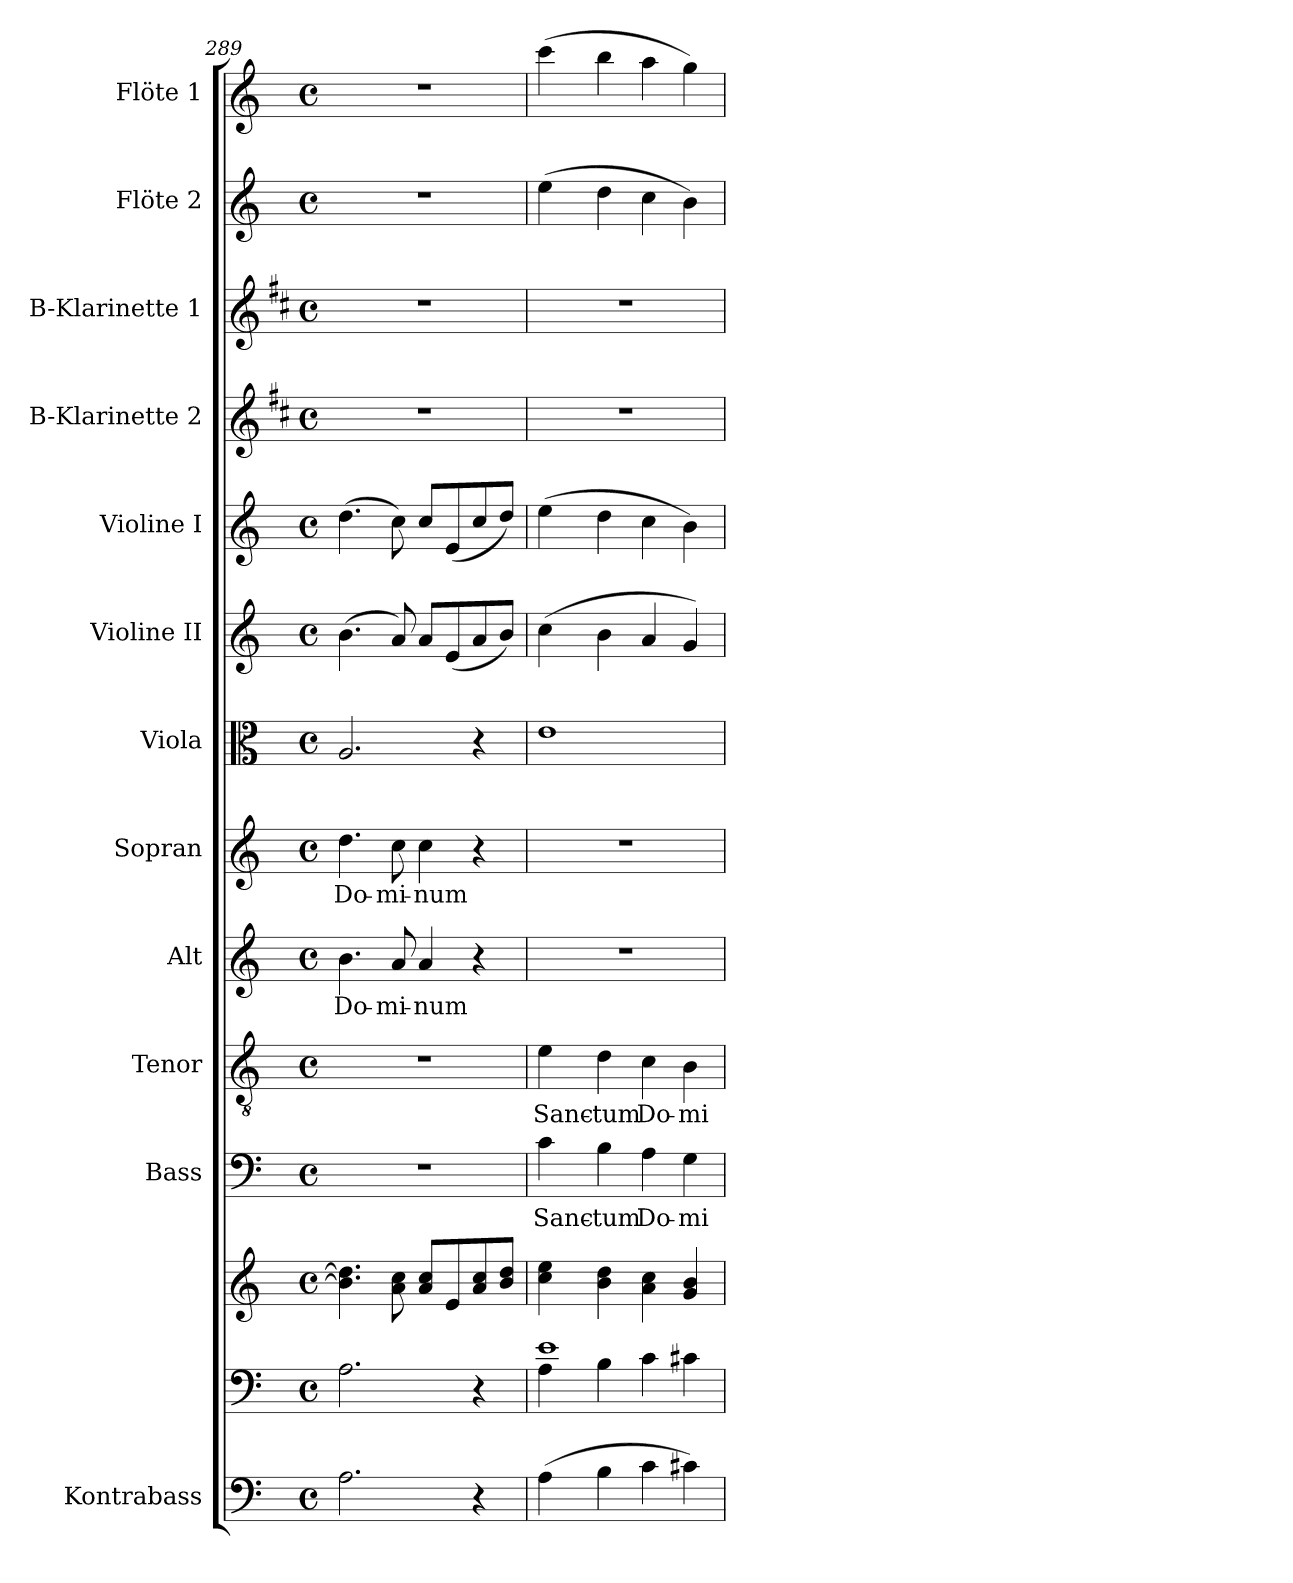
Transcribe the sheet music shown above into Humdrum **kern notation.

**kern	**kern	**kern	**kern	**text	**kern	**text	**kern	**text	**kern	**text	**kern	**kern	**kern	**kern	**kern	**kern	**kern
*part13	*part12	*part12	*part11	*part11	*part10	*part10	*part9	*part9	*part8	*part8	*part7	*part6	*part5	*part4	*part3	*part2	*part1
*staff14	*staff13	*staff12	*staff11	*staff11	*staff10	*staff10	*staff9	*staff9	*staff8	*staff8	*staff7	*staff6	*staff5	*staff4	*staff3	*staff2	*staff1
*I"Kontrabass	*	*	*I"Bass	*	*I"Tenor	*	*I"Alt	*	*I"Sopran	*	*I"Viola	*I"Violine II	*I"Violine I	*I"B-Klarinette 2	*I"B-Klarinette 1	*I"Flöte 2	*I"Flöte 1
*I'Kb.	*	*	*I'B.	*	*I'T.	*	*I'A.	*	*I'S.	*	*I'Vla.	*I'Vl. II	*I'Vl. I	*I'B Kl. 2	*I'B Kl. 1	*I'Fl. 2	*I'Fl. 1
*clefF4	*clefF4	*clefG2	*clefF4	*	*clefGv2	*	*clefG2	*	*clefG2	*	*clefC3	*clefG2	*clefG2	*clefG2	*clefG2	*clefG2	*clefG2
*ITrd7c12	*	*	*	*	*	*	*	*	*	*	*	*	*	*ITrd1c2	*ITrd1c2	*	*
*k[]	*k[]	*k[]	*k[]	*	*k[]	*	*k[]	*	*k[]	*	*k[]	*k[]	*k[]	*k[]	*k[]	*k[]	*k[]
*C:	*C:	*C:	*C:	*	*C:	*	*C:	*	*C:	*	*C:	*C:	*C:	*C:	*C:	*C:	*C:
*M4/4	*M4/4	*M4/4	*M4/4	*	*M4/4	*	*M4/4	*	*M4/4	*	*M4/4	*M4/4	*M4/4	*M4/4	*M4/4	*M4/4	*M4/4
*met(c)	*met(c)	*met(c)	*met(c)	*	*met(c)	*	*met(c)	*	*met(c)	*	*met(c)	*met(c)	*met(c)	*met(c)	*met(c)	*met(c)	*met(c)
=289	=289	=289	=289	=289	=289	=289	=289	=289	=289	=289	=289	=289	=289	=289	=289	=289	=289
!	!	!	!	!	!	!	!	!LO:LY:b	!	!LO:LY:b	!	!	!	!	!	!	!
2.AA\	2.A\	4.b\] 4.dd\]	1r	.	1r	.	4.b\	Do-	4.dd\	Do-	2.A/	(>4.b\	(>4.dd\	1r	1r	1r	1r
!	!	!	!	!	!	!	!	!LO:LY:b	!	!LO:LY:b	!	!	!	!	!	!	!
.	.	8a\ 8cc\	.	.	.	.	8a/	-mi-	8cc\	-mi-	.	8a/)	8cc\)	.	.	.	.
!	!	!	!	!	!	!	!	!LO:LY:b	!	!LO:LY:b	!	!	!	!	!	!	!
.	.	8a/ 8cc/L	.	.	.	.	4a/	-num	4cc\	-num	.	8a/L	8cc/L	.	.	.	.
.	.	8e/	.	.	.	.	.	.	.	.	.	(<8e/	(<8e/	.	.	.	.
4r	4r	8a/ 8cc/	.	.	.	.	4r	.	4r	.	4r	8a/	8cc/	.	.	.	.
.	.	8b/ 8dd/J	.	.	.	.	.	.	.	.	.	8b/J)	8dd/J)	.	.	.	.
=290	=290	=290	=290	=290	=290	=290	=290	=290	=290	=290	=290	=290	=290	=290	=290	=290	=290
*	*^	*	*	*	*	*	*	*	*	*	*	*	*	*	*	*	*
!	!	!	!	!	!LO:LY:b	!	!LO:LY:b	!	!	!	!	!	!	!	!	!	!	!
(>4AA\	1e	4A\	4cc\ 4ee\	4c\	Sanc-	4e\	Sanc-	1r	.	1r	.	1e	(>4cc\	(>4ee\	1r	1r	(>4ee\	(>4ccc\
!	!	!	!	!	!LO:LY:b	!	!LO:LY:b	!	!	!	!	!	!	!	!	!	!	!
4BB\	.	4B\	4b\ 4dd\	4B\	-tum	4d\	-tum	.	.	.	.	.	4b\	4dd\	.	.	4dd\	4bb\
!	!	!	!	!	!LO:LY:b	!	!LO:LY:b	!	!	!	!	!	!	!	!	!	!	!
4C\	.	4c\	4a\ 4cc\	4A\	Do-	4c\	Do-	.	.	.	.	.	4a/	4cc\	.	.	4cc\	4aa\
!	!	!	!	!	!LO:LY:b	!	!LO:LY:b	!	!	!	!	!	!	!	!	!	!	!
4C#X\)	.	4c#X\	4g/ 4b/	4G\	-mi-	4B\	-mi-	.	.	.	.	.	4g/)	4b\)	.	.	4b\)	4gg\)
*	*v	*v	*	*	*	*	*	*	*	*	*	*	*	*	*	*	*	*
=	=	=	=	=	=	=	=	=	=	=	=	=	=	=	=	=	=
*-	*-	*-	*-	*-	*-	*-	*-	*-	*-	*-	*-	*-	*-	*-	*-	*-	*-
